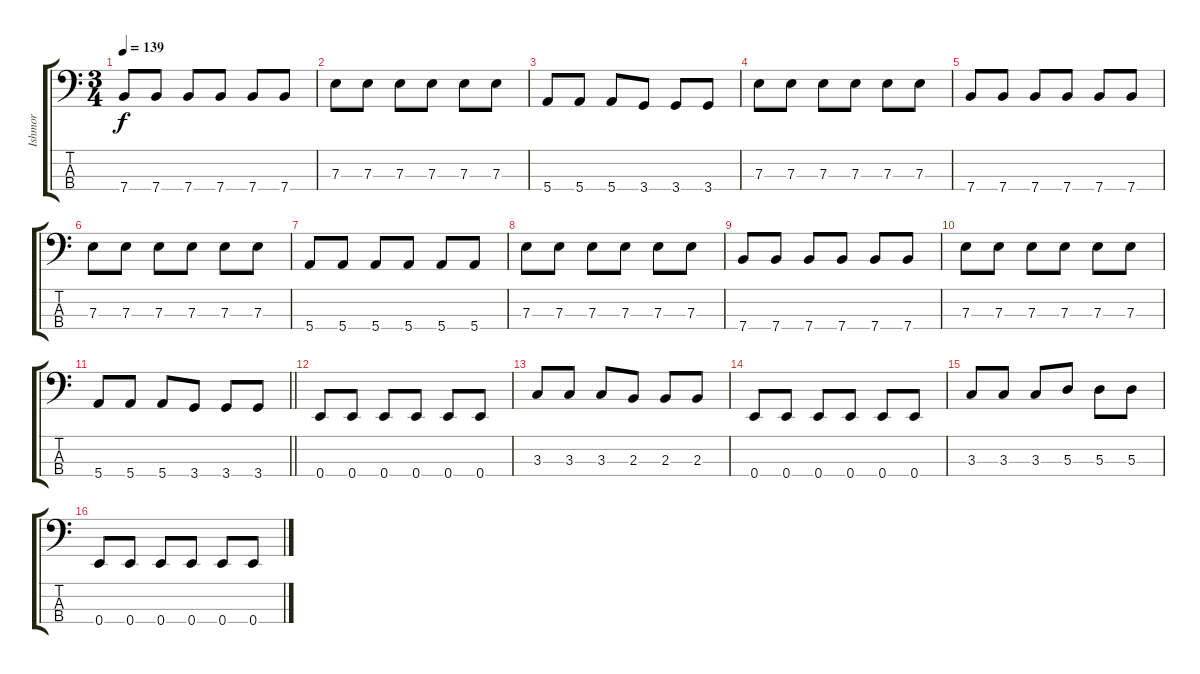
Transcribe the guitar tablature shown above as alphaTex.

\track ("Ishmor" "Ishmor") {instrument electricbasspick}
\staff {score tabs}
\tuning (G2 D2 A1 E1) {hide}
\ts (3 4)
\tempo 139
\clef f4
\ks c
7.4.8{dy f} 7.4.8 7.4.8 7.4.8 7.4.8 7.4.8 |
7.3.8 7.3.8 7.3.8 7.3.8 7.3.8 7.3.8 |
5.4.8 5.4.8 5.4.8 3.4.8 3.4.8 3.4.8 |
7.3.8 7.3.8 7.3.8 7.3.8 7.3.8 7.3.8 |
7.4.8 7.4.8 7.4.8 7.4.8 7.4.8 7.4.8 |
7.3.8 7.3.8 7.3.8 7.3.8 7.3.8 7.3.8 |
5.4.8 5.4.8 5.4.8 5.4.8 5.4.8 5.4.8 |
7.3.8 7.3.8 7.3.8 7.3.8 7.3.8 7.3.8 |
7.4.8 7.4.8 7.4.8 7.4.8 7.4.8 7.4.8 |
7.3.8 7.3.8 7.3.8 7.3.8 7.3.8 7.3.8 |
\barLineRight lightlight
5.4.8 5.4.8 5.4.8 3.4.8 3.4.8 3.4.8 |
0.4.8 0.4.8 0.4.8 0.4.8 0.4.8 0.4.8 |
3.3.8 3.3.8 3.3.8 2.3.8 2.3.8 2.3.8 |
0.4.8 0.4.8 0.4.8 0.4.8 0.4.8 0.4.8 |
3.3.8 3.3.8 3.3.8 5.3.8 5.3.8 5.3.8 |
0.4.8 0.4.8 0.4.8 0.4.8 0.4.8 0.4.8
